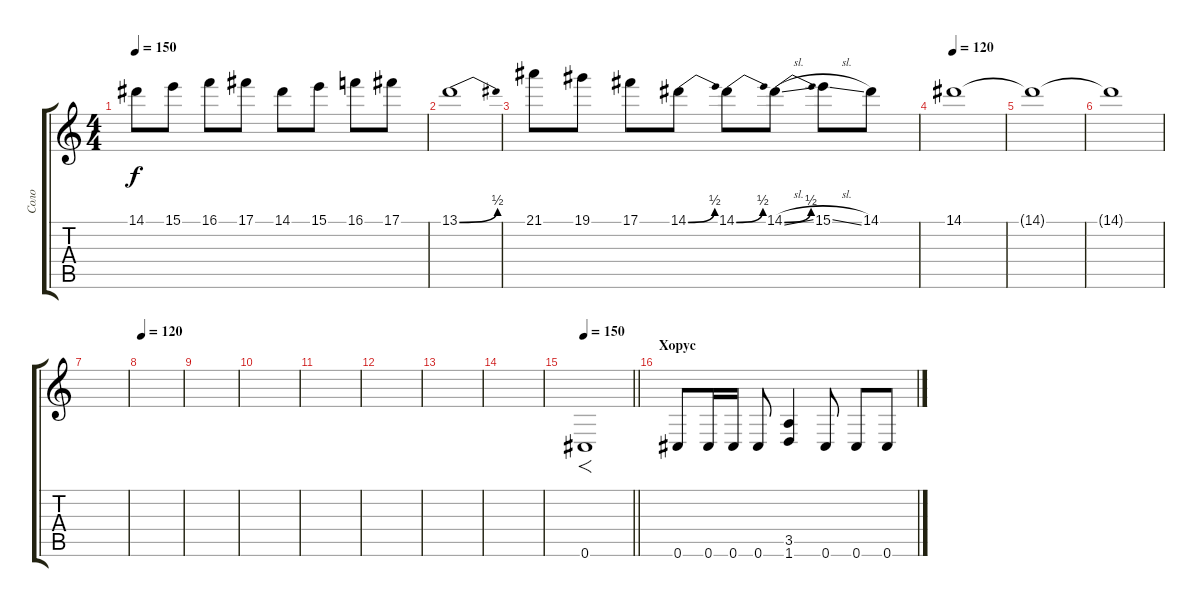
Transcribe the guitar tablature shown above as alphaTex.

\track ("Соло" "Соло") {instrument distortionguitar}
\staff {score tabs}
\tuning (Db4 Ab3 E3 B2 Gb2 Db2) {hide}
\ts (4 4)
\tempo 150
\clef g2
\ks c
14.1.8{dy f} 15.1.8 16.1.8 17.1.8 14.1.8 15.1.8 16.1.8 17.1.8 |
13.1{be (bend 0 0 60 2)}.1 |
21.1.8 19.1.8 17.1.8 14.1{be (bend 0 0 60 2)}.8 14.1{be (bend 0 0 60 2)}.8 14.1{be (bend 0 0 60 2) sl}.8 15.1{sl}.8 14.1.8 |
\tempo 120
14.1.1{volume 0} |
14.1{t}.1 |
14.1{t}.1 |
|
\tempo 120
|
|
|
|
|
|
|
\tempo 150
\barLineRight lightlight
0.6.1{f volume 16} |
\section ("" "Хорус")
0.6.8 0.6.16 0.6.16 0.6.8 (3.5 1.6).4 0.6.8 0.6.8 0.6.8
